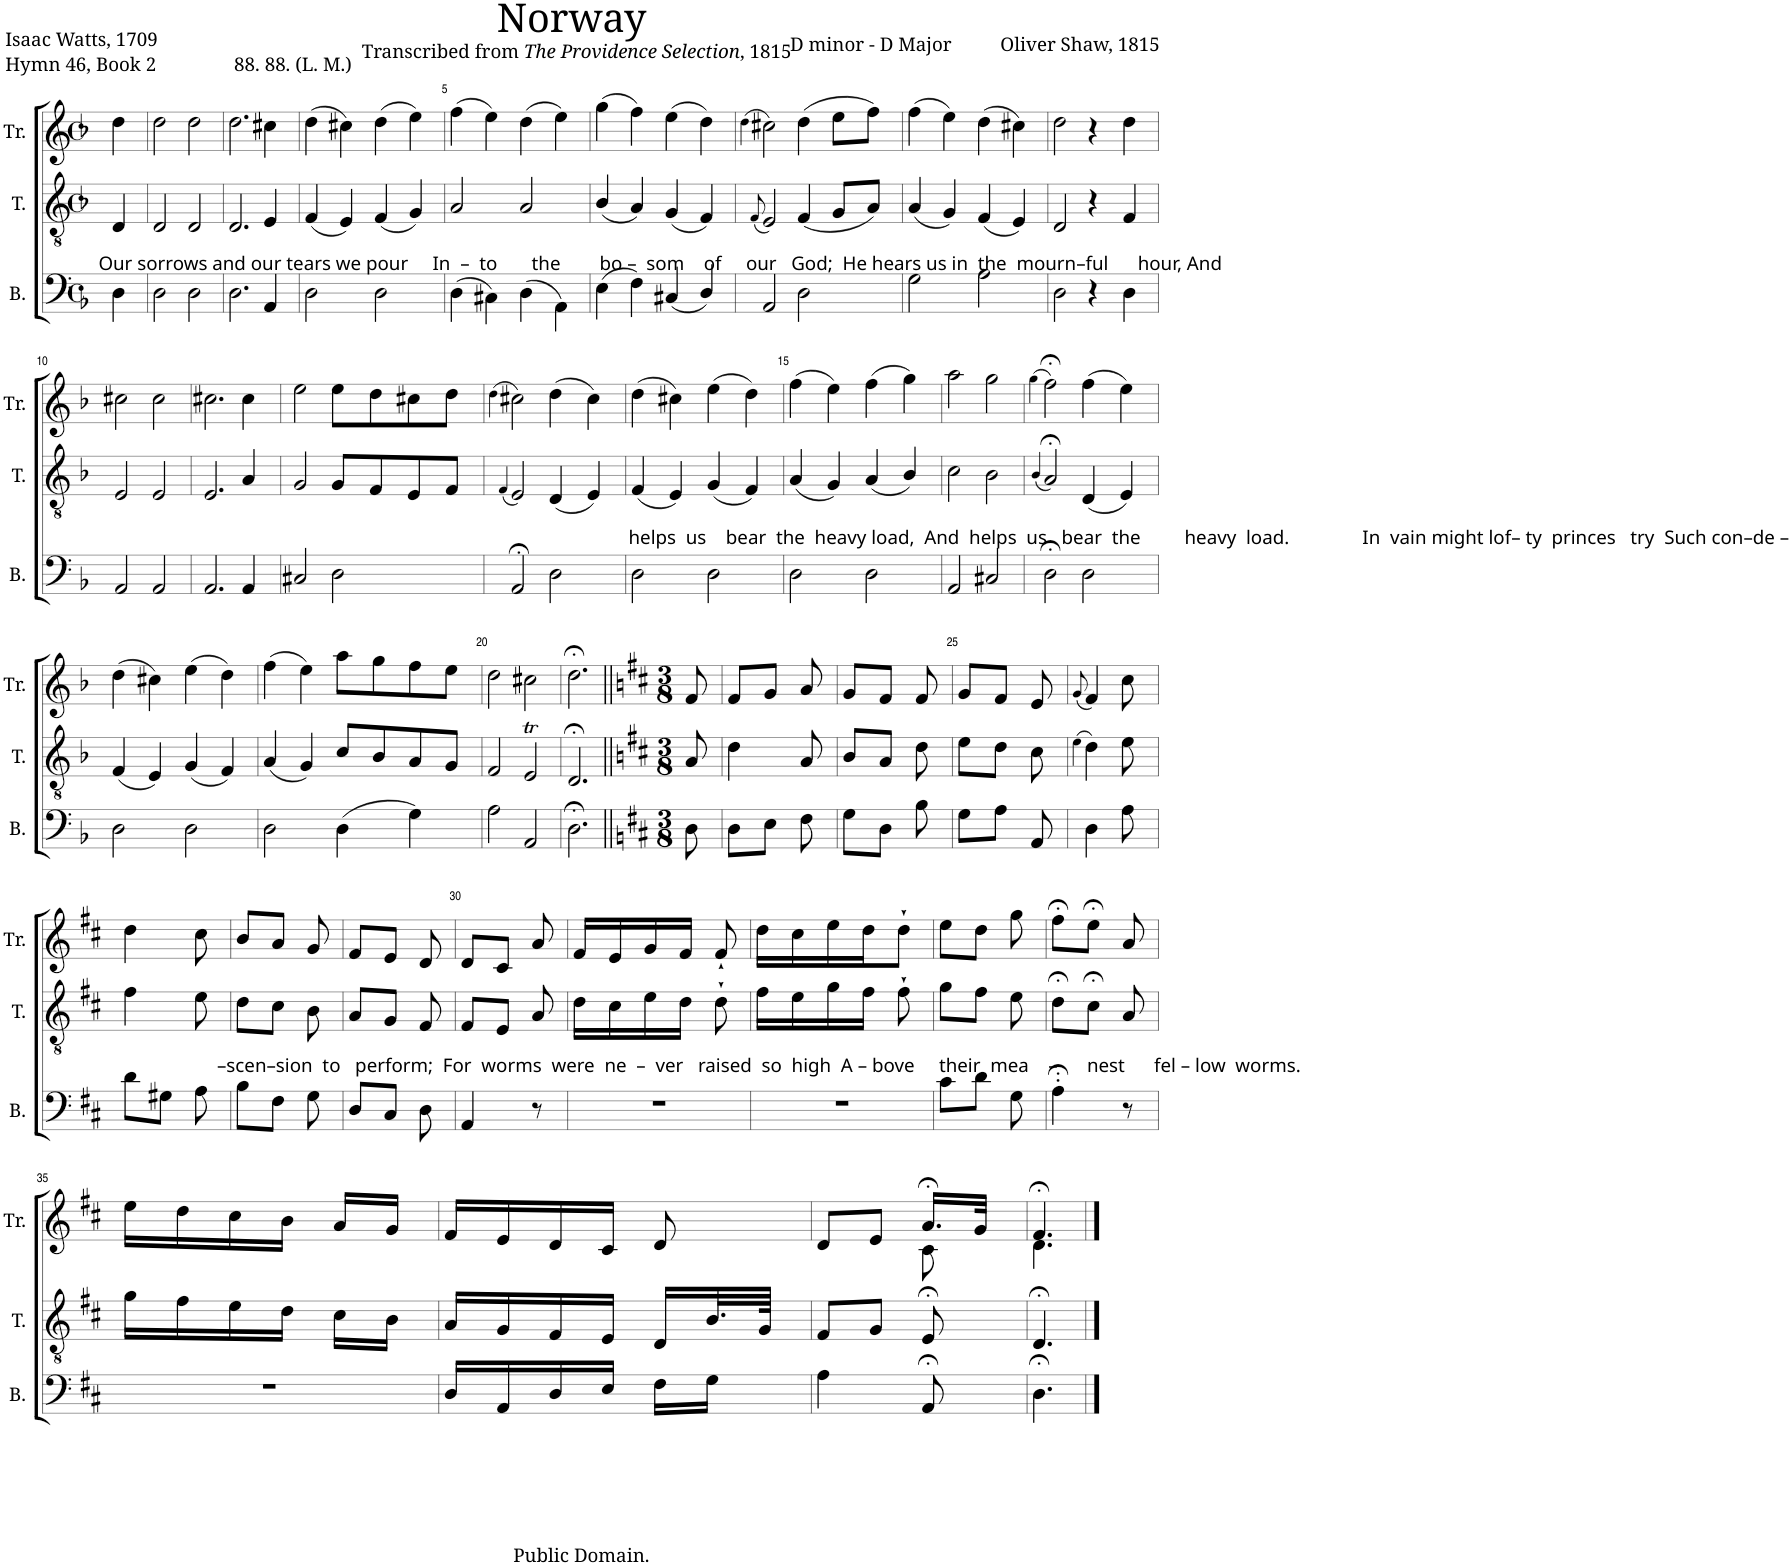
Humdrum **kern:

**kern	**kern	**kern
*part3	*part2	*part1
*staff3	*staff2	*staff1
*I"B.	*I"T.	*I"Tr.
*I'B.	*I'T.	*I'Tr.
*clefF4	*clefGv2	*clefG2
*k[b-]	*k[b-]	*k[b-]
*M4/4	*M4/4	*M4/4
*met(c)	*met(c)	*met(c)
=1	=1	=1
!	!LO:TX:b:t=Our sorrows and our tears we pour     In  –  to       the        bo –  som    of     our   God;  He hears us in  the  mourn–ful      hour, And	!
4D\	4D/	4dd\
=2	=2	=2
2D\	2D/	2dd\
2D\	2D/	2dd\
=3	=3	=3
2.D\	2.D/	2.dd\
4AA/	4E/	4cc#X\
=4	=4	=4
2D\	(4F/	(4dd\
.	4E/)	4cc#X\)
2D\	(4F/	(4dd\
.	4G/)	4ee\)
=5	=5	=5
(4D\	2A/	(4ff\
4C#X\)	.	4ee\)
(4D\	2A/	(4dd\
4AA\)	.	4ee\)
=6	=6	=6
(4E\	(4B-/	(4gg\
4F\)	4A/)	4ff\)
(4C#X/	(4G/	(4ee\
4D/)	4F/)	4dd\)
=7	=7	=7
.	(8qF/	(4qdd\
2AA/	2E/)	2cc#X\)
2D\	(4F/	(4dd\
.	8G/L	8ee\L
.	8A/J)	8ff\J)
=8	=8	=8
2G\	(4A/	(4ff\
.	4G/)	4ee\)
2A\	(4F/	(4dd\
.	4E/)	4cc#X\)
=9	=9	=9
2D\	2D/	2dd\
4r	4r	4r
4D\	4F/	4dd\
!!LO:LB:g=z
=10	=10	=10
2AA/	2E/	2cc#X\
2AA/	2E/	2cc#\
=11	=11	=11
2.AA/	2.E/	2.cc#X\
4AA/	4A/	4cc#\
=12	=12	=12
2C#X/	2G/	2ee\
2D\	8G/L	8ee\L
.	8F/	8dd\
.	8E/	8cc#X\
.	8F/J	8dd\J
=13	=13	=13
.	(4qF/	(4qdd\
2AA;</	2E/)	2cc#X\)
2D\	(4D/	(4dd\
.	4E/)	4cc#\)
=14	=14	=14
!	!LO:TX:b:t=helps  us    bear  the  heavy load,  And  helps  us   bear  the         heavy  load.               In  vain might lof– ty  princes   try  Such con–de –	!
2D\	(4F/	(4dd\
.	4E/)	4cc#X\)
2D\	(4G/	(4ee\
.	4F/)	4dd\)
=15	=15	=15
2D\	(4A/	(4ff\
.	4G/)	4ee\)
2D\	(4A/	(4ff\
.	4B-/)	4gg\)
=16	=16	=16
2AA/	2c\	2aa\
2C#X/	2B-\	2gg\
=17	=17	=17
.	(4qB-/	(4qgg\
2D;<\	2A;</)	2ff;<\)
2D\	(4D/	(4ff\
.	4E/)	4ee\)
!!LO:LB:g=z
=18	=18	=18
2D\	(4F/	(4dd\
.	4E/)	4cc#X\)
2D\	(4G/	(4ee\
.	4F/)	4dd\)
=19	=19	=19
2D\	(4A/	(4ff\
.	4G/)	4ee\)
(4D\	8c/L	8aa\L
.	8B-/	8gg\
4G\)	8A/	8ff\
.	8G/J	8ee\J
=20	=20	=20
2A\	2F/	2dd\
2AA/	2Et/	2cc#X\
=21	=21	=21
2.D;<\	2.D;</	2.dd;<\
=22||	=22||	=22||
*k[f#c#]	*k[f#c#]	*k[f#c#]
*M3/8	*M3/8	*M3/8
8D\	8A/	8f#/
=23	=23	=23
8D\L	4d\	8f#/L
8E\J	.	8g/J
8F#\	8A/	8a/
=24	=24	=24
8G\L	8B/L	8g/L
8D\J	8A/J	8f#/J
8B\	8d\	8f#/
=25	=25	=25
8G\L	8e\L	8g/L
8A\J	8d\J	8f#/J
8AA/	8c#\	8e/
=26	=26	=26
.	(4qe\	(8qg/
4D\	4d\)	4f#/)
8A\	8e\	8cc#\
!!LO:LB:g=z
=27	=27	=27
8d\L	4f#\	4dd\
8G#X\J	.	.
8A\	8e\	8cc#\
=28	=28	=28
!	!LO:TX:b:t=–scen–sion  to   perform;  For  worms  were  ne  –  ver   raised  so  high  A – bove     their  mea    –      nest      fel – low  worms.	!
8B\L	8d\L	8b/L
8F#\J	8c#\J	8a/J
8G\	8B\	8g/
=29	=29	=29
8D/L	8A/L	8f#/L
8C#/J	8G/J	8e/J
8D\	8F#/	8d/
=30	=30	=30
4AA/	8F#/L	8d/L
.	8E/J	8c#/J
8r	8A/	8a/
=31	=31	=31
4.r	16d\LL	16f#/LL
.	16c#\	16e/
.	16e\	16g/
.	16d\JJ	16f#/JJ
.	8d`\	8f#`/
=32	=32	=32
4.r	16f#\LL	16dd\LL
.	16e\	16cc#\
.	16g\	16ee\
.	16f#\JJ	16dd\J
.	8f#`\	8dd`\J
=33	=33	=33
8c#\L	8g\L	8ee\L
8d\J	8f#\J	8dd\J
8G\	8e\	8gg\
=34	=34	=34
4A;<'\	8d;<\L	8ff#;<\L
.	8c#;<\J	8ee;<\J
8r	8A/	8a/
!!LO:LB:g=z
=35	=35	=35
4.r	16g\LL	16ee\LL
.	16f#\	16dd\
.	16e\	16cc#\
.	16d\JJ	16b\JJ
.	16c#\LL	16a/LL
.	16B\JJ	16g/JJ
=36	=36	=36
16D/LL	16A/LL	16f#/LL
16AA/	16G/	16e/
16D/	16F#/	16d/
16E/JJ	16E/JJ	16c#/JJ
16F#\LL	16D/LL	8d/
16G\JJ	32.B/L	.
.	64G/JJJk	.
=37	=37	=37
*	*	*^
4A\	8F#/L	8d/L	4ryy
.	8G/J	8e/J	.
8AA;</	8E;</	16.a;</LL	8c#\
.	.	32g/JJk	.
=38	=38	=38	=38
4.D;<\	4.D;</	4.f#;</	4.d\
*	*	*v	*v
==	==	==
*-	*-	*-
